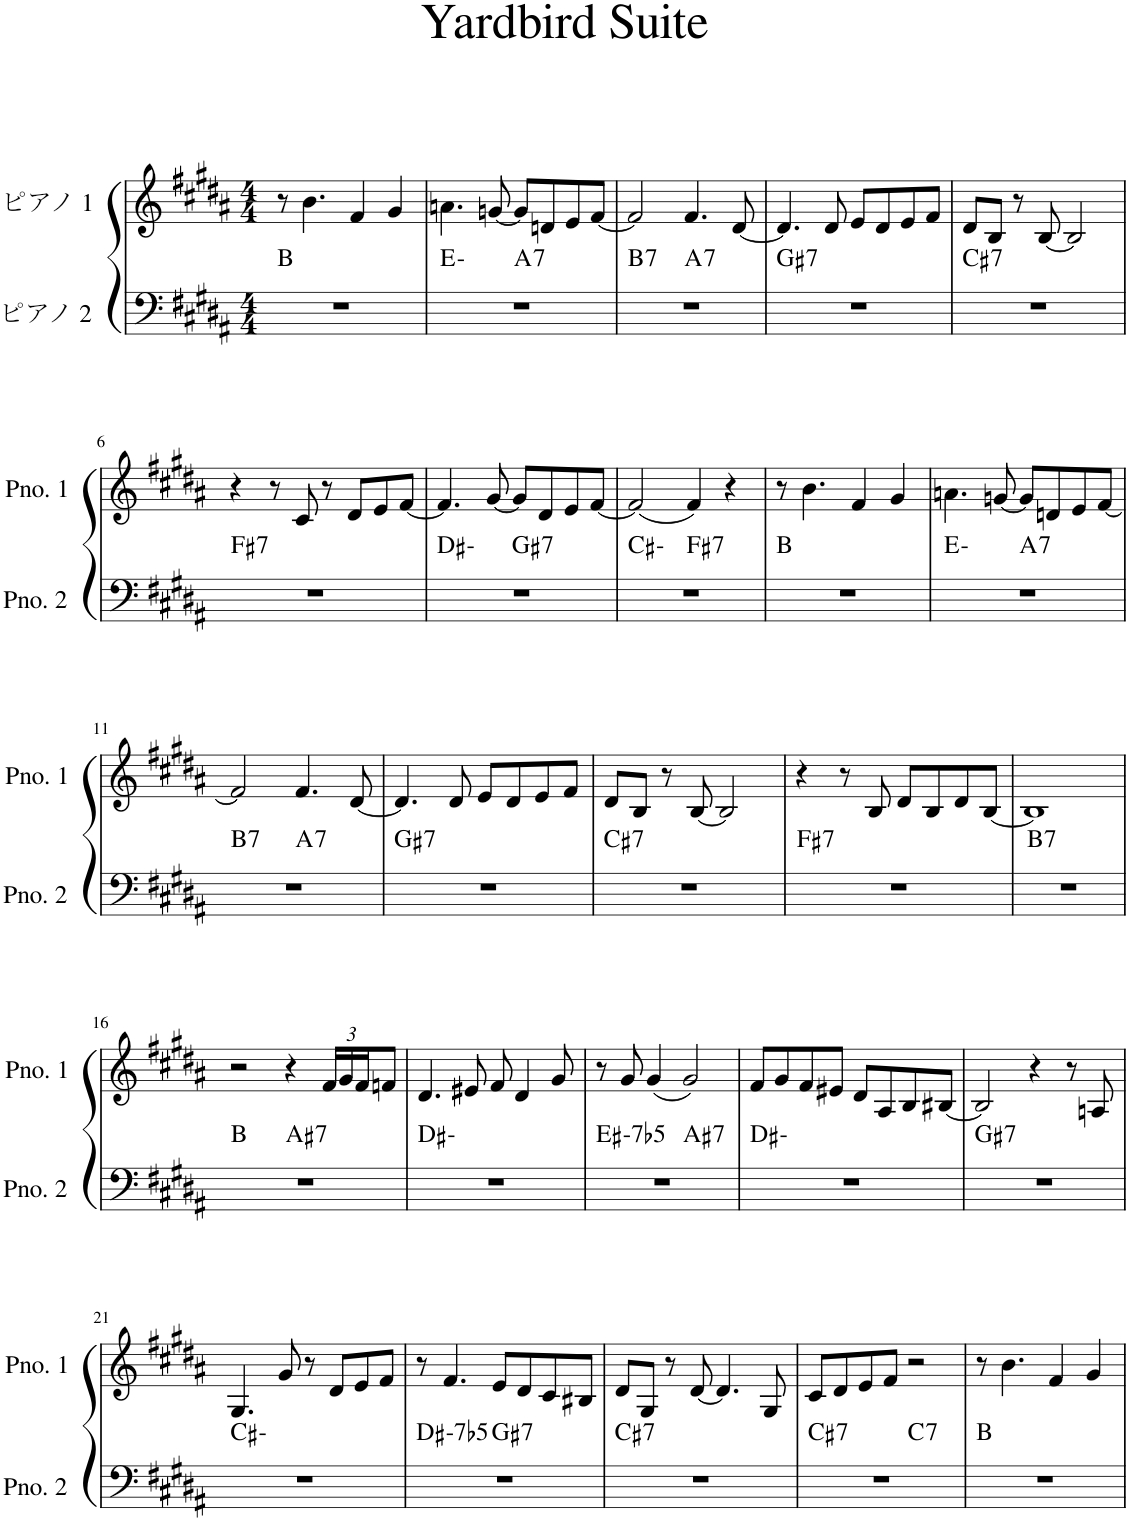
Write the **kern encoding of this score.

**kern	**harte	**kern
*part2	*part2	*part1
*staff2	*	*staff1
*I"ピアノ 2	*	*I"ピアノ 1
*clefF4	*	*clefG2
*k[f#c#g#d#a#]	*	*k[f#c#g#d#a#]
*M4/4	*	*M4/4
=1	=1	=1
1r	B:maj	8r
.	.	4.b\
.	.	4f#/
.	.	4g#/
=2	=2	=2
*^	*	*
1r	2ryy	E:min	4.an\
.	.	.	[8gn/
!	!	!LO:H:kt=7	!
.	2ryy	A:7	8g/L]
.	.	.	8dn/
.	.	.	8e/
.	.	.	[8f#/J
=3	=3	=3	=3
!	!	!LO:H:kt=7	!
1r	2ryy	B:7	2f#/]
!	!	!LO:H:kt=7	!
.	2ryy	A:7	4.f#/
.	.	.	[8d#/
=4	=4	=4	=4
!	!	!LO:H:kt=7	!
*v	*v	*	*
1r	G#:7	4.d#/]
.	.	8d#/
.	.	8e/L
.	.	8d#/
.	.	8e/
.	.	8f#/J
=5	=5	=5
!	!LO:H:kt=7	!
1r	C#:7	8d#/L
.	.	8B/J
.	.	8r
.	.	[8B/
.	.	2B/]
!!LO:LB:g=z
=6	=6	=6
!	!LO:H:kt=7	!
1r	F#:7	4r
.	.	8r
.	.	8c#/
.	.	8r
.	.	8d#/L
.	.	8e/
.	.	[8f#/J
=7	=7	=7
*^	*	*
1r	2ryy	D#:min	4.f#/]
.	.	.	[8g#/
!	!	!LO:H:kt=7	!
.	2ryy	G#:7	8g#/L]
.	.	.	8d#/
.	.	.	8e/
.	.	.	[8f#/J
=8	=8	=8	=8
1r	2ryy	C#:min	(2f#/]
!	!	!LO:H:kt=7	!
.	2ryy	F#:7	4f#/)
.	.	.	4r
*v	*v	*	*
=9	=9	=9
1r	B:maj	8r
.	.	4.b\
.	.	4f#/
.	.	4g#/
=10	=10	=10
*^	*	*
1r	2ryy	E:min	4.an\
.	.	.	[8gn/
!	!	!LO:H:kt=7	!
.	2ryy	A:7	8g/L]
.	.	.	8dn/
.	.	.	8e/
.	.	.	[8f#/J
!!LO:LB:g=z
=11	=11	=11	=11
!	!	!LO:H:kt=7	!
1r	2ryy	B:7	2f#/]
!	!	!LO:H:kt=7	!
.	2ryy	A:7	4.f#/
.	.	.	[8d#/
=12	=12	=12	=12
!	!	!LO:H:kt=7	!
*v	*v	*	*
1r	G#:7	4.d#/]
.	.	8d#/
.	.	8e/L
.	.	8d#/
.	.	8e/
.	.	8f#/J
=13	=13	=13
!	!LO:H:kt=7	!
1r	C#:7	8d#/L
.	.	8B/J
.	.	8r
.	.	[8B/
.	.	2B/]
=14	=14	=14
!	!LO:H:kt=7	!
1r	F#:7	4r
.	.	8r
.	.	8B/
.	.	8d#/L
.	.	8B/
.	.	8d#/
.	.	[8B/J
=15	=15	=15
!	!LO:H:kt=7	!
1r	B:7	1B]
!!LO:LB:g=z
=16	=16	=16
*^	*	*
1r	2ryy	B:maj	2r
!	!	!LO:H:kt=7	!
.	2ryy	A#:7	4r
*	*	*	*Xbrackettup
.	.	.	24f#/LL
.	.	.	24g#/
.	.	.	24f#/J
.	.	.	8fn/J
*v	*v	*	*
=17	=17	=17
1r	D#:min	4.d#/
.	.	8e#X/
.	.	8f#/
.	.	4d#/
.	.	8g#/
=18	=18	=18
!	!LO:H:kt=-7b5	!
*^	*	*
1r	2ryy	E#:hdim7	8r
.	.	.	8g#/
.	.	.	(4g#/
!	!	!LO:H:kt=7	!
.	2ryy	A#:7	2g#/)
*v	*v	*	*
=19	=19	=19
1r	D#:min	8f#/L
.	.	8g#/
.	.	8f#/
.	.	8e#X/J
.	.	8d#/L
.	.	8A#/
.	.	8B/
.	.	[8B#X/J
=20	=20	=20
!	!LO:H:kt=7	!
1r	G#:7	2B#/]
.	.	4r
.	.	8r
.	.	8An/
!!LO:LB:g=z
=21	=21	=21
1r	C#:min	4.G#/
.	.	8g#/
.	.	8r
.	.	8d#/L
.	.	8e/
.	.	8f#/J
=22	=22	=22
!	!LO:H:kt=-7b5	!
*^	*	*
1r	2ryy	D#:hdim7	8r
.	.	.	4.f#/
!	!	!LO:H:kt=7	!
.	2ryy	G#:7	8e/L
.	.	.	8d#/
.	.	.	8c#/
.	.	.	8B#X/J
=23	=23	=23	=23
!	!	!LO:H:kt=7	!
*v	*v	*	*
1r	C#:7	8d#/L
.	.	8G#/J
.	.	8r
.	.	[8d#/
.	.	4.d#/]
.	.	8G#/
=24	=24	=24
!	!LO:H:kt=7	!
*^	*	*
1r	2ryy	C#:7	8c#/L
.	.	.	8d#/
.	.	.	8e/
.	.	.	8f#/J
!	!	!LO:H:kt=7	!
.	2ryy	C:7	2r
*v	*v	*	*
=25	=25	=25
1r	B:maj	8r
.	.	4.b\
.	.	4f#/
.	.	4g#/
=	=	=
*-	*-	*-
